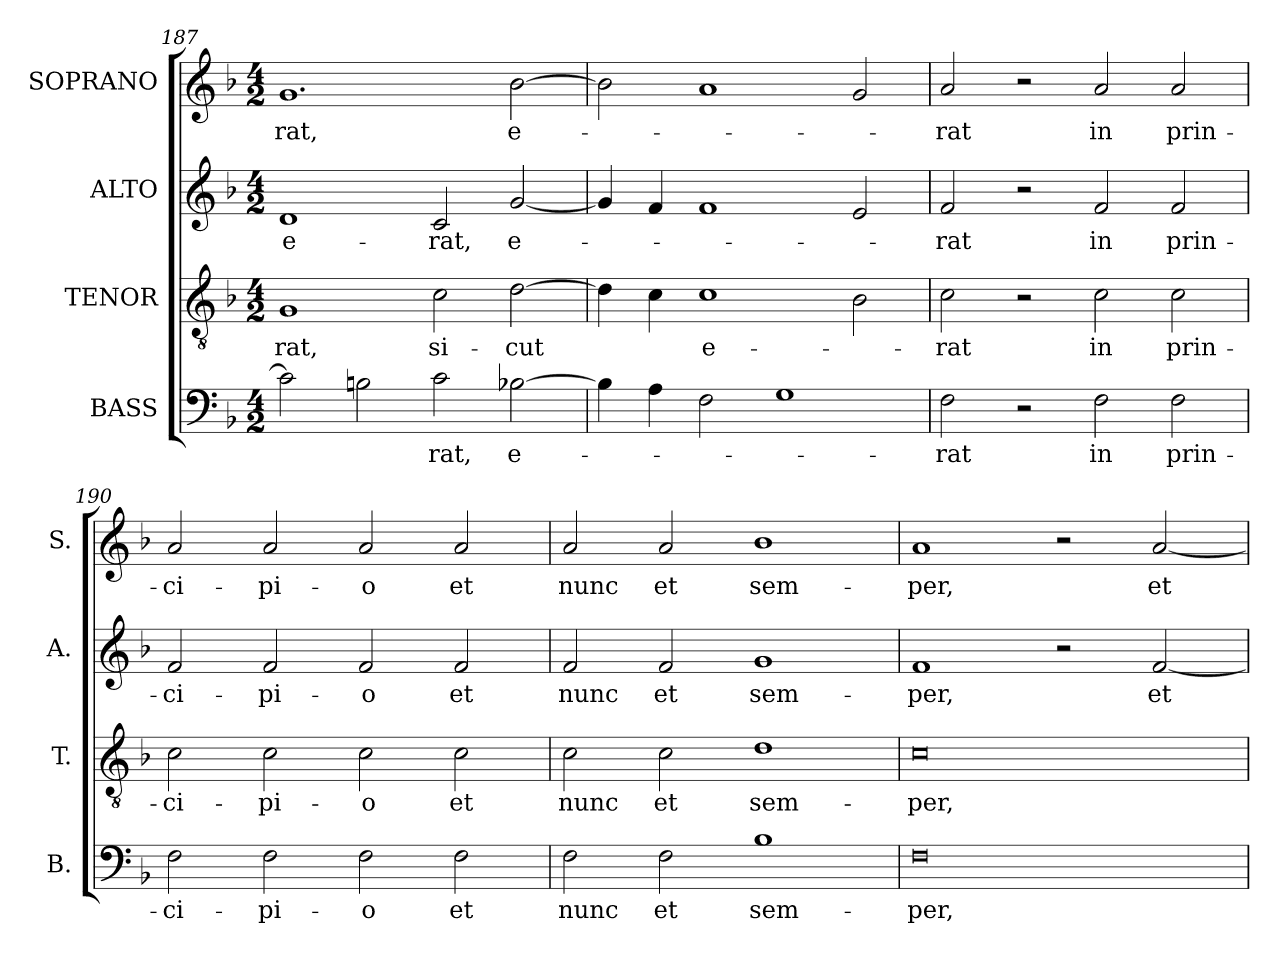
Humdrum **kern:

**kern	**text	**kern	**text	**kern	**text	**kern	**text
*part4	*part4	*part3	*part3	*part2	*part2	*part1	*part1
*staff4	*staff4	*staff3	*staff3	*staff2	*staff2	*staff1	*staff1
*I"BASS	*	*I"TENOR	*	*I"ALTO	*	*I"SOPRANO	*
*I'B.	*	*I'T.	*	*I'A.	*	*I'S.	*
*clefF4	*	*clefGv2	*	*clefG2	*	*clefG2	*
*	*	*ITrd7c12	*	*	*	*	*
*k[b-]	*	*k[b-]	*	*k[b-]	*	*k[b-]	*
*F:	*	*F:	*	*F:	*	*F:	*
*M4/2	*	*M4/2	*	*M4/2	*	*M4/2	*
=187	=187	=187	=187	=187	=187	=187	=187
!	!	!	!LO:LY:b:color=#000000	!	!	!	!
!	!	!	!	!	!LO:LY:b:color=#000000	!	!
!	!	!	!	!	!	!	!LO:LY:b:color=#000000
2ci\]	.	1GGi	-rat,	1di	e-	1.gi	-rat,
2Bni\	.	.	.	.	.	.	.
!	!LO:LY:b:color=#000000	!	!	!	!	!	!
!	!	!	!LO:LY:b:color=#000000	!	!	!	!
!	!	!	!	!	!LO:LY:b:color=#000000	!	!
2ci\	-rat,	2Ci\	si-	2ci/	-rat,	.	.
!	!LO:LY:b:color=#000000	!	!	!	!	!	!
!	!	!	!LO:LY:b:color=#000000	!	!	!	!
!	!	!	!	!	!LO:LY:b:color=#000000	!	!
!	!	!	!	!	!	!	!LO:LY:b:color=#000000
[2B-Xi\	e-	[2Di\	-cut	[2gi/	e-	[2b-i\	e-
=188	=188	=188	=188	=188	=188	=188	=188
4B-i\]	.	4Di\]	.	4gi/]	.	2b-i\]	.
4Ai\	.	4Ci\	.	4fi/	.	.	.
!	!	!	!LO:LY:b:color=#000000	!	!	!	!
2Fi\	.	1Ci	e-	1fi	.	1ai	.
1Gi	.	.	.	.	.	.	.
.	.	2BB-i\	.	2ei/	.	2gi/	.
!!LO:LB:g=z
=189	=189	=189	=189	=189	=189	=189	=189
!	!LO:LY:b:color=#000000	!	!	!	!	!	!
!	!	!	!LO:LY:b:color=#000000	!	!	!	!
!	!	!	!	!	!LO:LY:b:color=#000000	!	!
!	!	!	!	!	!	!	!LO:LY:b:color=#000000
2Fi\	-rat	2Ci\	-rat	2fi/	-rat	2ai/	-rat
2r	.	2r	.	2r	.	2r	.
!	!LO:LY:b:color=#000000	!	!	!	!	!	!
!	!	!	!LO:LY:b:color=#000000	!	!	!	!
!	!	!	!	!	!LO:LY:b:color=#000000	!	!
!	!	!	!	!	!	!	!LO:LY:b:color=#000000
2Fi\	in	2Ci\	in	2fi/	in	2ai/	in
!	!LO:LY:b:color=#000000	!	!	!	!	!	!
!	!	!	!LO:LY:b:color=#000000	!	!	!	!
!	!	!	!	!	!LO:LY:b:color=#000000	!	!
!	!	!	!	!	!	!	!LO:LY:b:color=#000000
2Fi\	prin-	2Ci\	prin-	2fi/	prin-	2ai/	prin-
=190	=190	=190	=190	=190	=190	=190	=190
!	!LO:LY:b:color=#000000	!	!	!	!	!	!
!	!	!	!LO:LY:b:color=#000000	!	!	!	!
!	!	!	!	!	!LO:LY:b:color=#000000	!	!
!	!	!	!	!	!	!	!LO:LY:b:color=#000000
2Fi\	-ci-	2Ci\	-ci-	2fi/	-ci-	2ai/	-ci-
!	!LO:LY:b:color=#000000	!	!	!	!	!	!
!	!	!	!LO:LY:b:color=#000000	!	!	!	!
!	!	!	!	!	!LO:LY:b:color=#000000	!	!
!	!	!	!	!	!	!	!LO:LY:b:color=#000000
2Fi\	-pi-	2Ci\	-pi-	2fi/	-pi-	2ai/	-pi-
!	!LO:LY:b:color=#000000	!	!	!	!	!	!
!	!	!	!LO:LY:b:color=#000000	!	!	!	!
!	!	!	!	!	!LO:LY:b:color=#000000	!	!
!	!	!	!	!	!	!	!LO:LY:b:color=#000000
2Fi\	-o	2Ci\	-o	2fi/	-o	2ai/	-o
!	!LO:LY:b:color=#000000	!	!	!	!	!	!
!	!	!	!LO:LY:b:color=#000000	!	!	!	!
!	!	!	!	!	!LO:LY:b:color=#000000	!	!
!	!	!	!	!	!	!	!LO:LY:b:color=#000000
2Fi\	et	2Ci\	et	2fi/	et	2ai/	et
=191	=191	=191	=191	=191	=191	=191	=191
!	!LO:LY:b:color=#000000	!	!	!	!	!	!
!	!	!	!LO:LY:b:color=#000000	!	!	!	!
!	!	!	!	!	!LO:LY:b:color=#000000	!	!
!	!	!	!	!	!	!	!LO:LY:b:color=#000000
2Fi\	nunc	2Ci\	nunc	2fi/	nunc	2ai/	nunc
!	!LO:LY:b:color=#000000	!	!	!	!	!	!
!	!	!	!LO:LY:b:color=#000000	!	!	!	!
!	!	!	!	!	!LO:LY:b:color=#000000	!	!
!	!	!	!	!	!	!	!LO:LY:b:color=#000000
2Fi\	et	2Ci\	et	2fi/	et	2ai/	et
!	!LO:LY:b:color=#000000	!	!	!	!	!	!
!	!	!	!LO:LY:b:color=#000000	!	!	!	!
!	!	!	!	!	!LO:LY:b:color=#000000	!	!
!	!	!	!	!	!	!	!LO:LY:b:color=#000000
1B-i	sem-	1Di	sem-	1gi	sem-	1b-i	sem-
=192	=192	=192	=192	=192	=192	=192	=192
!	!LO:LY:b:color=#000000	!	!	!	!	!	!
!	!	!	!LO:LY:b:color=#000000	!	!	!	!
!	!	!	!	!	!LO:LY:b:color=#000000	!	!
!	!	!	!	!	!	!	!LO:LY:b:color=#000000
0Fi	-per,	0Ci	-per,	1fi	-per,	1ai	-per,
.	.	.	.	2r	.	2r	.
!	!	!	!	!	!LO:LY:b:color=#000000	!	!
!	!	!	!	!	!	!	!LO:LY:b:color=#000000
.	.	.	.	[2fi/	et	[2ai/	et
=	=	=	=	=	=	=	=
*-	*-	*-	*-	*-	*-	*-	*-
